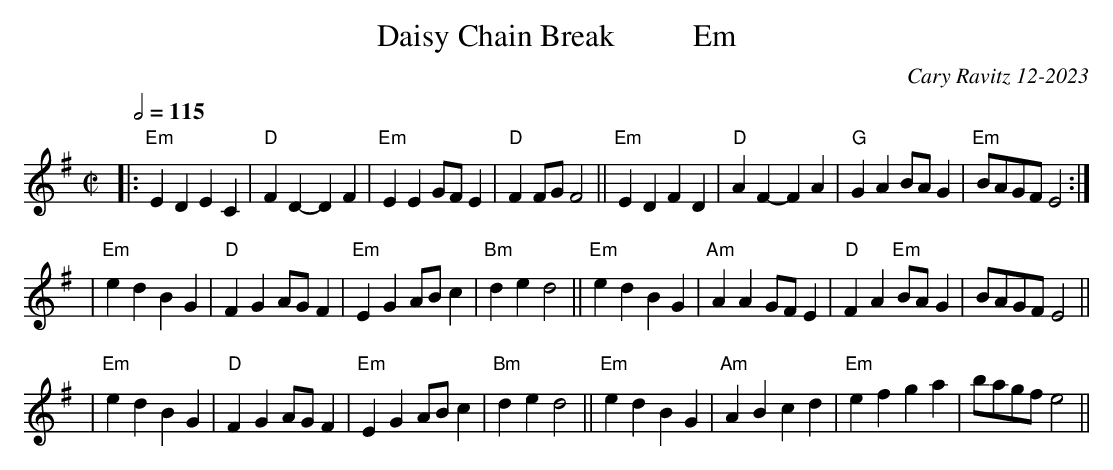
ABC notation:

X:1
T: Daisy Chain Break          Em
C: Cary Ravitz 12-2023
M: C|
L: 1/8
Q: 1/2=115
K: Em
|:"Em" E2 D2 E2 C2 | "D"F2 D2-D2 F2 | "Em"E2 E2 GF E2  | "D"F2 FG F4|| "Em"E2 D2 F2 D2 | "D"A2 F2- F2 A2 | "G"G2 A2BAG2 | "Em"BAGF E4 :|
|"Em"  e2 d2 B2 G2 | "D"F2 G2AGF2 | "Em" E2 G2 AB c2 | "Bm"d2e2 d4|| "Em"e2 d2 B2 G2| "Am"A2 A2 GF E2 | "D"F2A2 "Em"BAG2 | BAGF E4 ||
|"Em" e2 d2 B2 G2 | "D"F2 G2AGF2 | "Em" E2 G2 AB c2 | "Bm"d2e2 d4|| "Em"e2 d2 B2 G2| "Am"A2 B2c2 d2 | "Em"e2 f2 g2 a2 | bagf e4 ||
